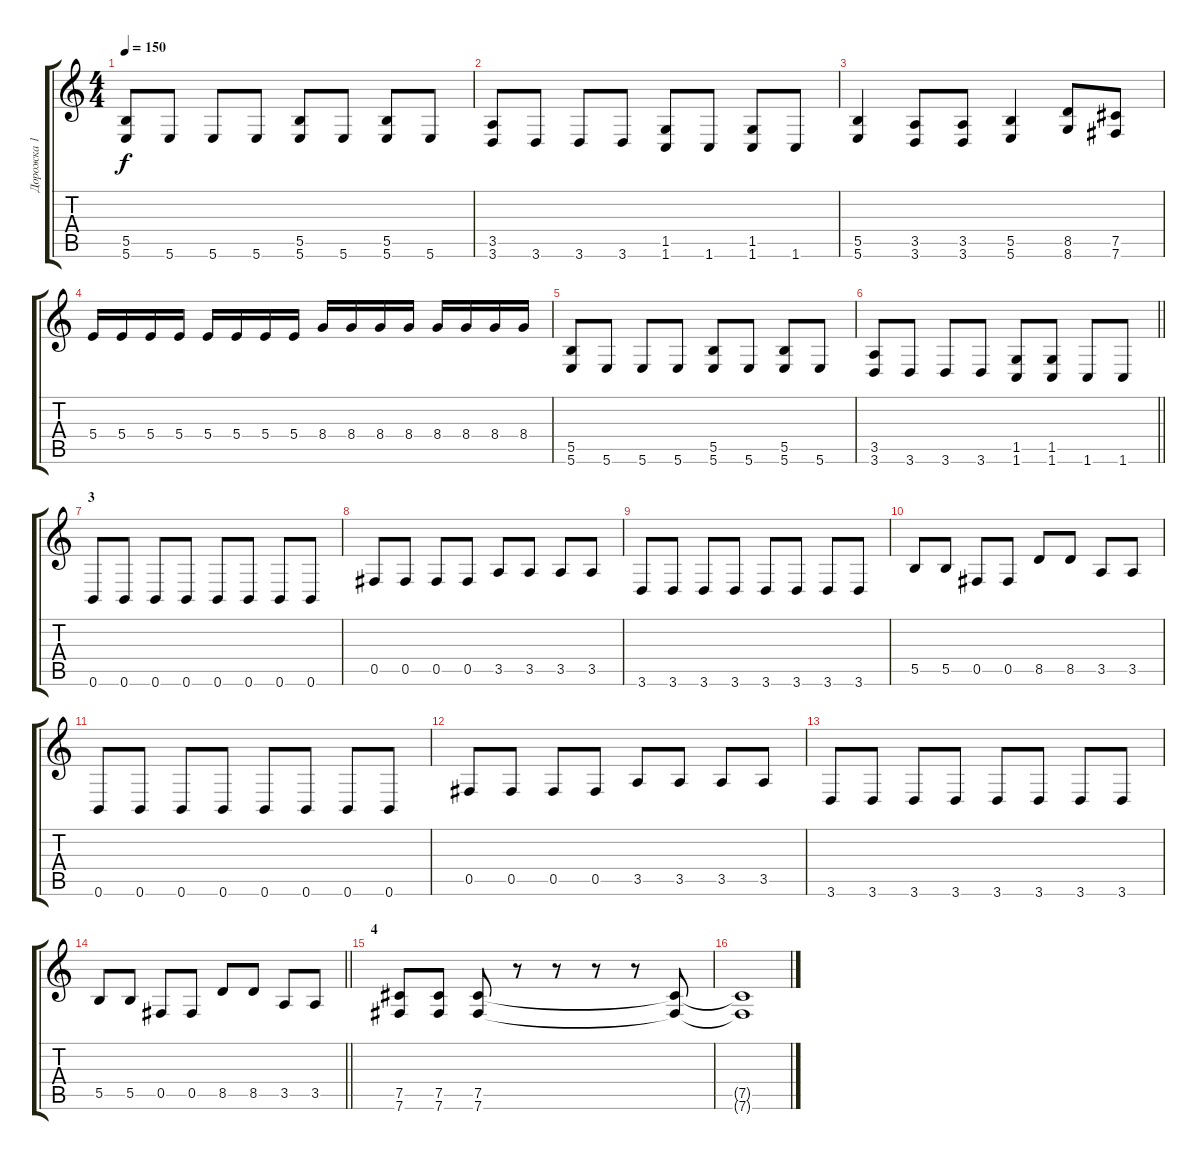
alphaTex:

\track ("Дорожка 1" "Дорожка 1") {instrument distortionguitar}
\staff {score tabs}
\tuning (Db4 Ab3 E3 B2 Gb2 B1) {hide}
\ts (4 4)
\tempo 150
\clef g2
\ks c
(5.5 5.6).8{dy f} 5.6.8 5.6.8 5.6.8 (5.5 5.6).8 5.6.8 (5.5 5.6).8 5.6.8 |
(3.5 3.6).8 3.6.8 3.6.8 3.6.8 (1.5 1.6).8 1.6.8 (1.5 1.6).8 1.6.8 |
(5.5 5.6).4 (3.5 3.6).8 (3.5 3.6).8 (5.5 5.6).4 (8.5 8.6).8 (7.5 7.6).8 |
5.4.16 5.4.16 5.4.16 5.4.16 5.4.16 5.4.16 5.4.16 5.4.16 8.4.16 8.4.16 8.4.16 8.4.16 8.4.16 8.4.16 8.4.16 8.4.16 |
(5.5 5.6).8 5.6.8 5.6.8 5.6.8 (5.5 5.6).8 5.6.8 (5.5 5.6).8 5.6.8 |
\barLineRight lightlight
(3.5 3.6).8 3.6.8 3.6.8 3.6.8 (1.5 1.6).8 (1.5 1.6).8 1.6.8 1.6.8 |
\section ("" "3")
0.6.8 0.6.8 0.6.8 0.6.8 0.6.8 0.6.8 0.6.8 0.6.8 |
0.5.8 0.5.8 0.5.8 0.5.8 3.5.8 3.5.8 3.5.8 3.5.8 |
3.6.8 3.6.8 3.6.8 3.6.8 3.6.8 3.6.8 3.6.8 3.6.8 |
5.5.8 5.5.8 0.5.8 0.5.8 8.5.8 8.5.8 3.5.8 3.5.8 |
0.6.8 0.6.8 0.6.8 0.6.8 0.6.8 0.6.8 0.6.8 0.6.8 |
0.5.8 0.5.8 0.5.8 0.5.8 3.5.8 3.5.8 3.5.8 3.5.8 |
3.6.8 3.6.8 3.6.8 3.6.8 3.6.8 3.6.8 3.6.8 3.6.8 |
\barLineRight lightlight
5.5.8 5.5.8 0.5.8 0.5.8 8.5.8 8.5.8 3.5.8 3.5.8 |
\section ("" "4")
(7.5 7.6).8 (7.5 7.6).8 (7.5 7.6).8 r.8 r.8 r.8 r.8 (7.5{t} 7.6{t}).8 |
(7.5{t} 7.6{t}).1
